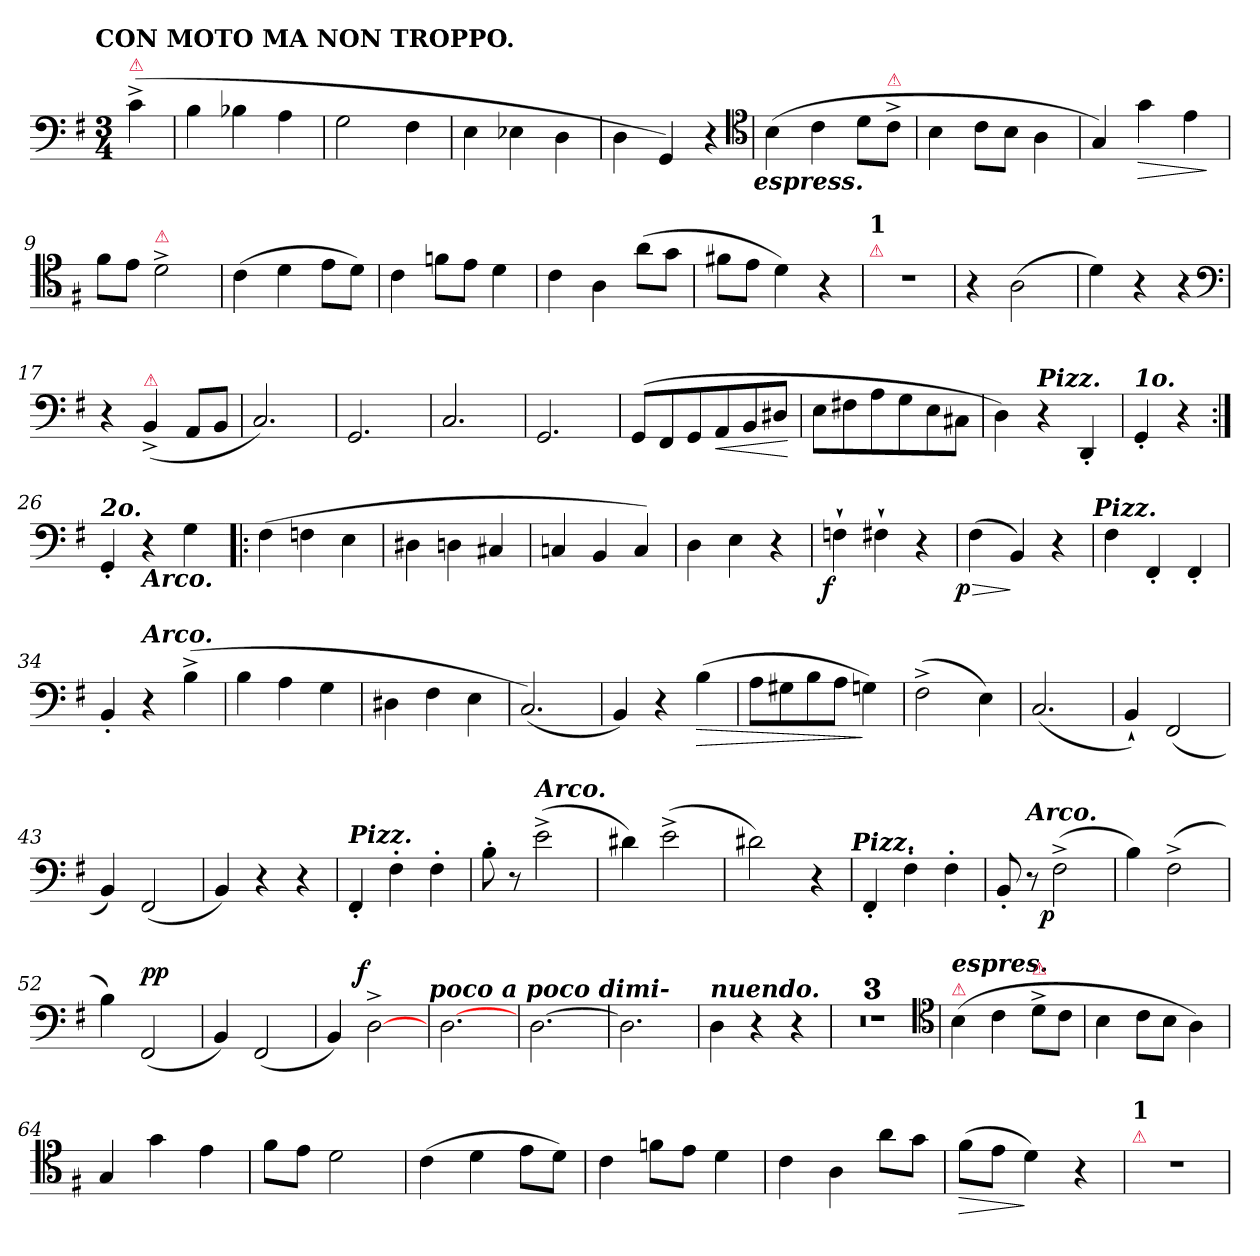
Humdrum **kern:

**kern	**dynam
*part1	*part1
*staff1	*staff1
*clefF4	*
*k[f#]	*
*G:	*
!!LO:TX:omd:t=CON MOTO MA NON TROPPO.
*M3/4	*
=	=
!LO:TX:a:color=crimson:t=⚠	!
(>4c^<	.
=2	=2
4B	.
4B-X	.
4A	.
=3	=3
2G	.
4F#	.
=4	=4
4E	.
4E-X	.
4D	.
=5	=5
4D	.
4GG)	.
4r	.
*clefC4	*
!LO:TX:b:Bi:t=espress.	!
=6	=6
(>4B	.
4c	.
8dL	.
!LO:TX:a:color=crimson:t=⚠	!
8c^<J	.
=7	=7
4B	.
8cL	.
8BJ	.
4A	.
=8	=8
4G)	.
!	!LO:HP:b
4g	>
4e	.
.	]
=9	=9
8f#L	.
8eJ	.
!LO:TX:a:color=crimson:t=⚠	!
2d^<	.
=10	=10
(>4c	.
4d	.
8eL	.
8dJ)	.
=11	=11
4c	.
8fnL	.
8eJ	.
4d	.
=12	=12
4c	.
4A	.
(>8aL	.
8gJ	.
=13	=13
8f#XL	.
8eJ	.
4d)	.
4r	.
=14	=14
!LO:TX:a:color=crimson:t=⚠	!
!LO:TX:a:B:t=1	!
2.rc	.
=15	=15
4r	.
(>2A	.
=16	=16
4d)	.
4r	.
4r	.
*clefF4	*
=17	=17
4r	.
!LO:TX:a:color=crimson:t=⚠	!
(<4BB^<	.
8AAL	.
8BBJ	.
=18	=18
2.C)	.
=19	=19
2.GG	.
=20	=20
2.C	.
=21	=21
2.GG	.
=22	=22
(>8GGL	.
8FF#	.
8GG	.
!	!LO:HP:b
8AA	<
8BB	.
8D#XJ	.
.	[
=23	=23
8EL	.
8F#X	.
8A	.
8G	.
8E	.
8C#XJ	.
=24	=24
4D)	.
!LO:TX:a:Bi:t=Pizz.	!
4r	.
4DD'<	.
=25	=25
!LO:TX:a:Bi:t=1o.	!
4GG'<	.
4r	.
=26:|!	=26:|!
!LO:TX:a:Bi:t=2o.	!
4GG'	.
!LO:TX:b:Bi:t=Arco.	!
4r	.
4G	.
=27!|:	=27!|:
(>4F#	.
4Fn	.
4E	.
=28	=28
4D#X	.
4Dn	.
4C#X	.
=29	=29
4Cn	.
4BB	.
4C)	.
=30	=30
4D	.
4E	.
4r	.
=31	=31
!	!LO:DY:rj
4Fn`>	f
4F#X`>	.
4r	.
=32	=32
!	!LO:HP:b
!	!LO:DY:n=1:rj
(>4F#	> p
4BB)	]
4r	.
!LO:TX:a:Bi:t=Pizz.	!
=33	=33
4F#	.
4FF#'<	.
4FF#'<	.
=34	=34
4BB'<	.
!LO:TX:a:Bi:t=Arco.	!
4r	.
(>4B^<	.
=35	=35
4B	.
4A	.
4G	.
=36	=36
4D#X	.
4F#	.
4E	.
=37	=37
(<2.C)	.
=38	=38
4BB)	.
4r	.
!	!LO:HP:b
(>4B	>
=39	=39
8AL	.
8G#X	.
8B	.
8AJ	.
4Gn)	]
=40	=40
(>2F#^<	.
4E)	.
=41	=41
(<2.C	.
=42	=42
4BB`<)	.
(<2FF#	.
=43	=43
4BB)	.
(<2FF#	.
=44	=44
4BB)	.
4r	.
4r	.
=45	=45
!LO:TX:a:Bi:t=Pizz.	!
4FF#'<	.
4F#'>	.
4F#'>	.
=46	=46
8B'>	.
8r	.
!LO:TX:a:Bi:t=Arco.	!
(>2e^<	.
=47	=47
4d#X)	.
(>2e^<	.
=48	=48
2d#X)	.
4r	.
!LO:TX:a:Bi:t=Pizz.	!
=49	=49
4FF#'<	.
4F#'>	.
4F#'>	.
=50	=50
8BB'	.
!LO:TX:a:Bi:t=Arco.	!
8r	.
!	!LO:DY:rj
(>2F#^<	p
=51	=51
4B)	.
(>2F#^>	.
=52	=52
4B)	.
!	!LO:DY:a
(<2FF#	pp
=53	=53
4BB)	.
(<2FF#	.
=54	=54
4BB)	.
!	!LO:DY:a:rj
[>2D^>	f
!LO:TX:a:Bi:t=poco a poco dimi-	!
=55	=55
[>2.D	.
=56	=56
[2.D	.
=57	=57
2.D]	.
=58	=58
!LO:TX:a:Bi:t=nuendo.	!
4D	.
4r	.
4r	.
=59	=59
2.rF	.
*clefC4	*
=60	=60
2.rF	.
=61	=61
2.rF	.
=62	=62
!LO:TX:a:color=crimson:t=⚠	!
!LO:TX:a:Bi:t=espres.	!
(>4B	.
4c	.
!LO:TX:a:color=crimson:t=⚠	!
8d^<L	.
8cJ	.
=63	=63
4B	.
8cL	.
8BJ	.
4A)	.
=64	=64
4G	.
4g	.
4e	.
=65	=65
8f#L	.
8eJ	.
2d	.
=66	=66
(>4c	.
4d	.
8eL	.
8dJ)	.
=67	=67
4c	.
8fnL	.
8eJ	.
4d	.
=68	=68
4c	.
4A	.
8aL	.
8gJ	.
=69	=69
!	!LO:HP:b
(>8f#L	>
8eJ	.
4d)	]
4r	.
=70	=70
!LO:TX:a:color=crimson:t=⚠	!
!LO:TX:a:B:t=1	!
2.rc	.
=	=
*-	*-
